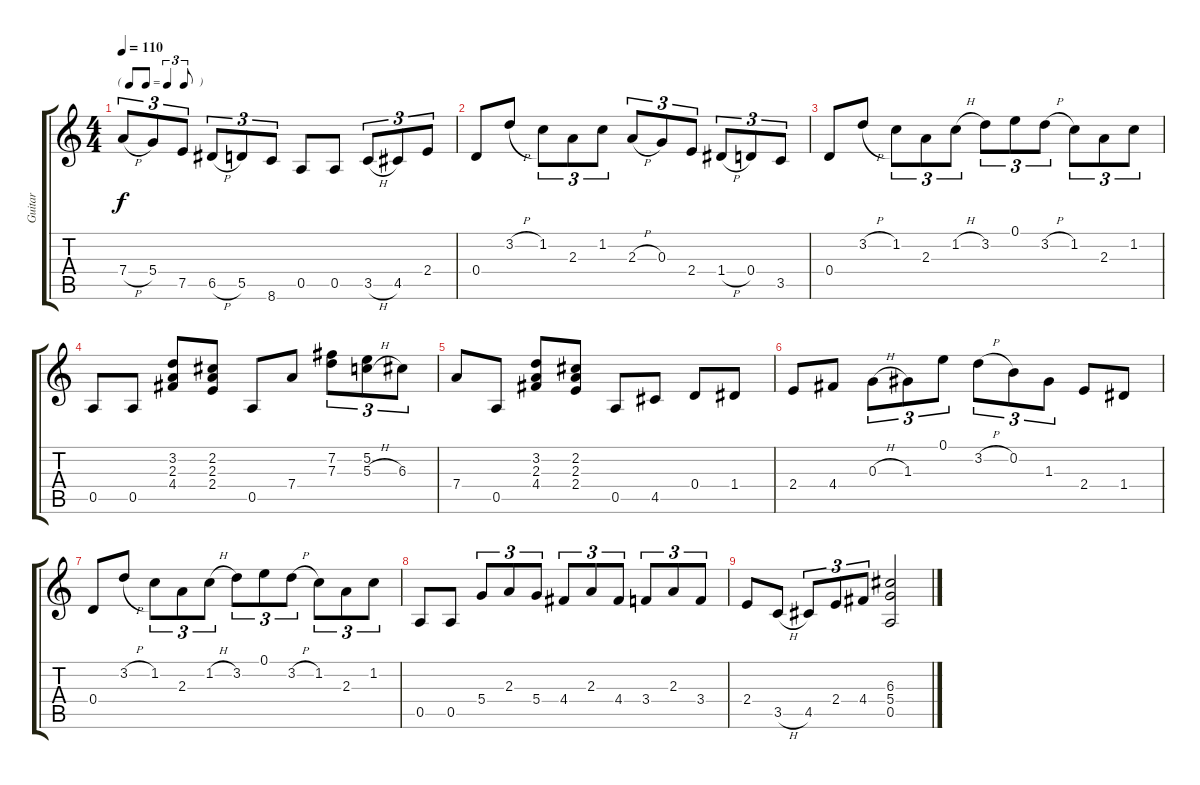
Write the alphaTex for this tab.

\track ("Guitar" "Guitar") {instrument acousticguitarsteel}
\staff {score tabs}
\tuning (E4 B3 G3 D3 A2 E2) {hide}
\ts (4 4)
\tf triplet8th
\tempo 110
\clef g2
\ks c
7.4{h}.8{tu (3 2) dy f} 5.4.8{tu (3 2)} 7.5.8{tu (3 2)} 6.5{h}.8{tu (3 2)} 5.5.8{tu (3 2)} 8.6.8{tu (3 2)} 0.5.8 0.5.8 3.5{h}.8{tu (3 2)} 4.5.8{tu (3 2)} 2.4.8{tu (3 2)} |
0.4.8 3.2{h}.8 1.2.8{tu (3 2)} 2.3.8{tu (3 2)} 1.2.8{tu (3 2)} 2.3{h}.8{tu (3 2)} 0.3.8{tu (3 2)} 2.4.8{tu (3 2)} 1.4{h}.8{tu (3 2)} 0.4.8{tu (3 2)} 3.5.8{tu (3 2)} |
0.4.8 3.2{h}.8 1.2.8{tu (3 2)} 2.3.8{tu (3 2)} 1.2{h}.8{tu (3 2)} 3.2.8{tu (3 2)} 0.1.8{tu (3 2)} 3.2{h}.8{tu (3 2)} 1.2.8{tu (3 2)} 2.3.8{tu (3 2)} 1.2.8{tu (3 2)} |
0.5.8 0.5.8 (3.2 2.3 4.4).8 (2.2 2.3 2.4).8 0.5.8 7.4.8 (7.2 7.3).8{tu (3 2)} (5.2 5.3{h}).8{tu (3 2)} 6.3.8{tu (3 2)} |
7.4.8 0.5.8 (3.2 2.3 4.4).8 (2.2 2.3 2.4).8 0.5.8 4.5.8 0.4.8 1.4.8 |
2.4.8 4.4.8 0.3{h}.8{tu (3 2)} 1.3.8{tu (3 2)} 0.1.8{tu (3 2)} 3.2{h}.8{tu (3 2)} 0.2.8{tu (3 2)} 1.3.8{tu (3 2)} 2.4.8 1.4.8 |
0.4.8 3.2{h}.8 1.2.8{tu (3 2)} 2.3.8{tu (3 2)} 1.2{h}.8{tu (3 2)} 3.2.8{tu (3 2)} 0.1.8{tu (3 2)} 3.2{h}.8{tu (3 2)} 1.2.8{tu (3 2)} 2.3.8{tu (3 2)} 1.2.8{tu (3 2)} |
0.5.8 0.5.8 5.4.8{tu (3 2)} 2.3.8{tu (3 2)} 5.4.8{tu (3 2)} 4.4.8{tu (3 2)} 2.3.8{tu (3 2)} 4.4.8{tu (3 2)} 3.4.8{tu (3 2)} 2.3.8{tu (3 2)} 3.4.8{tu (3 2)} |
2.4.8 3.5{h}.8 4.5.8{tu (3 2)} 2.4.8{tu (3 2)} 4.4.8{tu (3 2)} (6.3 5.4 0.5).2
